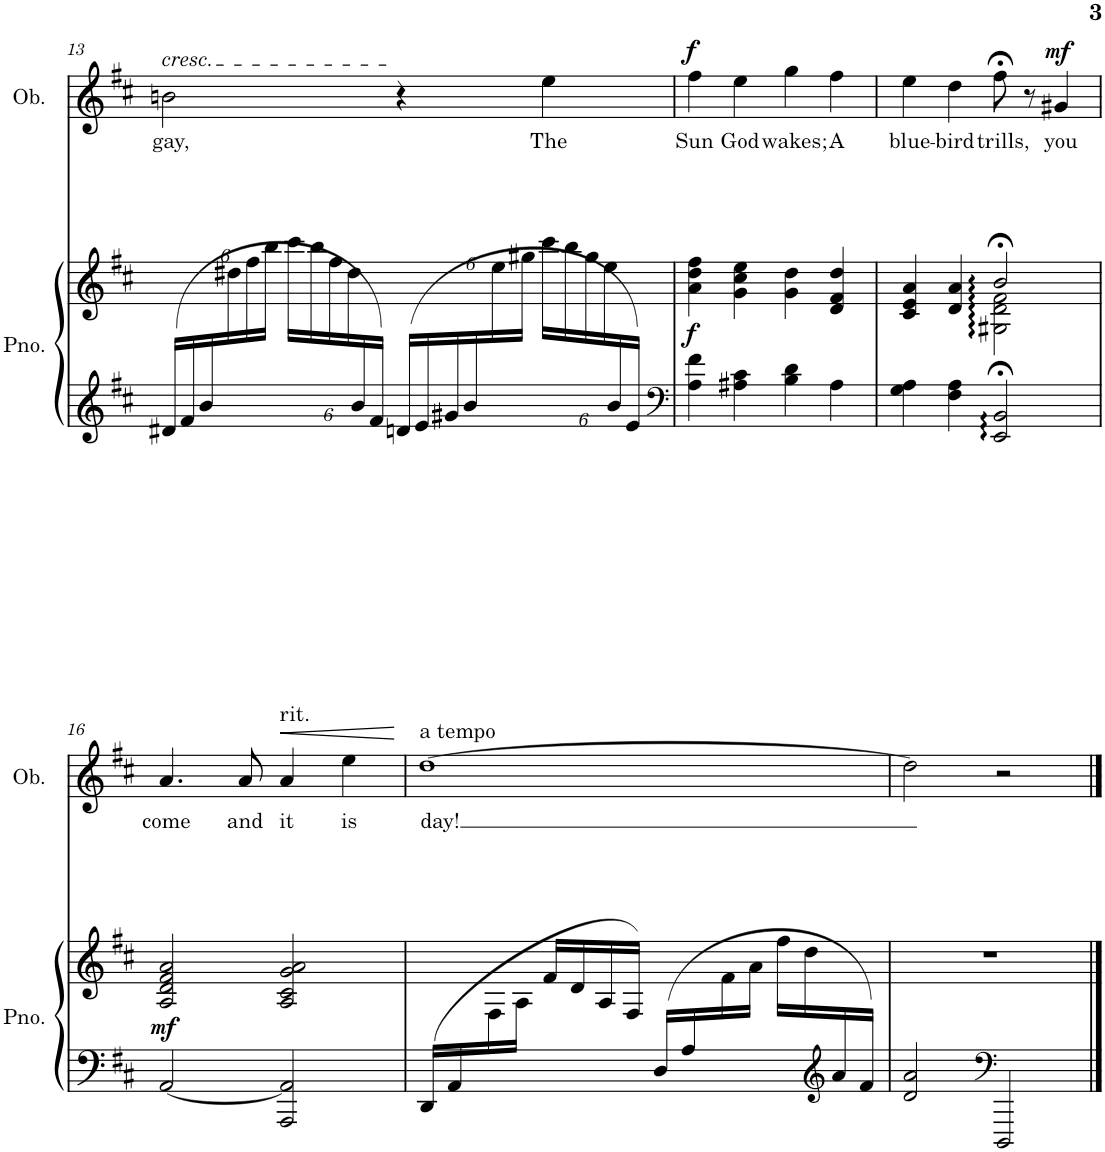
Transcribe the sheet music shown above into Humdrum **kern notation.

**kern	**kern	**dynam	**kern	**text	**dynam
*part2	*part2	*part2	*part1	*part1	*part1
*staff3	*staff2	*staff2/3	*staff1	*staff1	*staff1
*I"Piano	*	*	*I"Oboe	*	*
*I'Pno.	*	*	*I'Ob.	*	*
!!LO:PB:g=z
*clefG2	*clefG2	*	*clefG2	*	*
*k[f#c#]	*k[f#c#]	*	*k[f#c#]	*	*
*M4/4	*M4/4	*	*M4/4	*	*
*Xbrackettup	*	*	*	*	*
=13	=13	=13	=13	=13	=13
*^	*	*	*	*	*
!	!	!	!	!LO:TX:a:i:t=cresc.	!	!
!	!	!	!	!	!LO:LY:b	!
24d#X/LL	1ryy	8ryy	.	2bn\	gay,	.
24f#/	.	.	.	.	.	.
24b/	.	.	.	.	.	.
24%7ryy	.	24dd#X\	.	.	.	.
.	.	24ff#\	.	.	.	.
.	.	24bb\JJ	.	.	.	.
*	*	*Xbrackettup	*	*	*	*
.	.	24ccc#\LL	.	.	.	.
.	.	24bb\	.	.	.	.
.	.	24ff#\	.	.	.	.
.	.	24dd#\	.	.	.	.
24b/	.	4ryy	.	.	.	.
24f#/JJ	.	.	.	.	.	.
24dn/LL	.	.	.	4r	.	.
24e/	.	.	.	.	.	.
24g#X/	.	.	.	.	.	.
24b/	.	.	.	.	.	.
4ryy	.	24ee\	.	.	.	.
.	.	24gg#X\JJ	.	.	.	.
!	!	!	!	!	!LO:LY:b	!
.	.	24ccc#\LL	.	4ee\	The	.
.	.	24bb\	.	.	.	.
.	.	24gg#\	.	.	.	.
.	.	24ee\	.	.	.	.
24b/	.	12ryy	.	.	.	.
24e/JJ	.	.	.	.	.	.
*v	*v	*	*	*	*	*
=14	=14	=14	=14	=14	=14
*clefF4	*	*	*	*	*
!	!	!LO:DY:b	!	!LO:LY:b	!LO:DY:a
4A\ 4f#\	4a\ 4dd\ 4ff#\	f	4ff#\	Sun	f
!	!	!	!	!LO:LY:b	!
4A#X\ 4c#\	4g\ 4cc#\ 4ee\	.	4ee\	God	.
!	!	!	!	!LO:LY:b	!
4B\ 4d\	4g\ 4dd\	.	4gg\	wakes;	.
!	!	!	!	!LO:LY:b	!
4A#\	4d/ 4f#/ 4dd/	.	4ff#\	A	.
=15	=15	=15	=15	=15	=15
*	*^	*	*	*	*
!	!	!	!	!	!LO:LY:b	!
4G\ 4A\	4c#/ 4e/ 4a/	2ryy	.	4ee\	blue-	.
!	!	!	!	!	!LO:LY:b	!
4F#\ 4A\	4d/ 4a/	.	.	4dd\	-bird	.
!	!	!	!	!	!LO:LY:b	!
2EE/:;< 2BB/:;<	2b:;</	2G#X\: 2d\: 2f#\:	.	8ff#;<\	trills,	.
.	.	.	.	8r	.	.
!	!	!	!	!	!LO:LY:b	!LO:DY:a
.	.	.	.	4g#X/	you	mf
*	*v	*v	*	*	*	*
!!LO:LB:g=z
=16	=16	=16	=16	=16	=16
!	!	!LO:DY:b	!	!LO:LY:b	!
[2AA/	2A/ 2d/ 2f#/ 2a/	mf	4.a/	come	.
!	!	!	!	!LO:LY:b	!
.	.	.	8a/	and	.
!	!	!	!LO:TX:a:t=rit.	!	!
!	!	!	!	!LO:LY:b	!LO:HP:b
2AAA/ 2AA/]	2A/ 2c#/ 2g/ 2a/	.	4a/	it	<
!	!	!	!	!LO:LY:b	!
.	.	.	4ee\	is	.
.	.	.	.	.	[
=17	=17	=17	=17	=17	=17
*^	*	*	*	*	*
!	!	!	!	!LO:TX:a:t=a tempo	!	!
!	!	!	!	!	!LO:LY:b	!
(16DD/LL	2ryy	8ryy	.	[1dd	day!	.
16AA/	.	.	.	.	.	.
4.ryy	.	16F#\	.	.	.	.
.	.	16A\JJ	.	.	.	.
.	.	16f#/LL	.	.	.	.
.	.	16d/	.	.	.	.
.	.	16A/	.	.	.	.
.	.	16F#/JJ)	.	.	.	.
16D/LL	4ryy	8ryy	.	.	.	.
16A/	.	.	.	.	.	.
4ryy	.	16f#\	.	.	.	.
.	.	16a\JJ	.	.	.	.
.	8ryy	16ff#\LL	.	.	.	.
.	.	16dd\	.	.	.	.
*clefG2	*	*	*	*	*	*
16a/	8ryy	8ryy	.	.	.	.
16f#/JJ	.	.	.	.	.	.
*v	*v	*	*	*	*	*
=18	=18	=18	=18	=18	=18
2d/ 2a/	1r	.	2dd\]	.	.
*clefF4	*	*	*	*	*
2DDD/	.	.	2r	.	.
==	==	==	==	==	==
*-	*-	*-	*-	*-	*-
